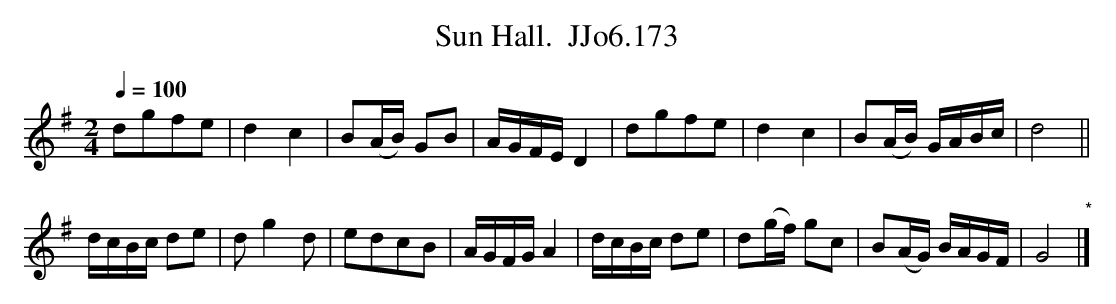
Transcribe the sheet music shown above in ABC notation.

X:1
T:Sun Hall.  JJo6.173
M:2/4
L:1/8
Q:1/4=100
K:G
dgfe|d2c2 |B(A/B/) GB|A/G/F/E/ D2|dgfe|d2c2|B(A/B/) G/A/B/c/|d4 ||
d/c/B/c/ de|dg2d|edcB|A/G/F/G/ A2|d/c/B/c/ de|d(g/f/) gc|B(A/G/) B/A/G/F/|G4 "*"|]
